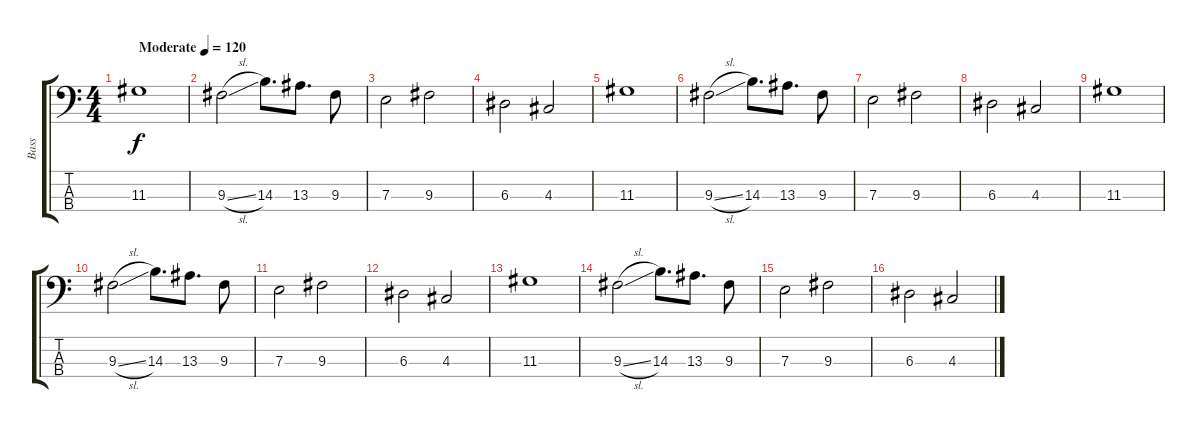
\track ("Bass" "Bass") {instrument electricbasspick}
\staff {score tabs}
\tuning (G2 D2 A1 E1) {hide}
\ts (4 4)
\tempo (120 "Moderate")
\clef f4
\ks c
11.3.1{dy f instrument electricbasspick} |
9.3{sl}.2 14.3.8{d} 13.3.8{d} 9.3.8 |
7.3.2 9.3.2 |
6.3.2 4.3.2 |
11.3.1 |
9.3{sl}.2 14.3.8{d} 13.3.8{d} 9.3.8 |
7.3.2 9.3.2 |
6.3.2 4.3.2 |
11.3.1 |
9.3{sl}.2 14.3.8{d} 13.3.8{d} 9.3.8 |
7.3.2 9.3.2 |
6.3.2 4.3.2 |
11.3.1 |
9.3{sl}.2 14.3.8{d} 13.3.8{d} 9.3.8 |
7.3.2 9.3.2 |
6.3.2 4.3.2
